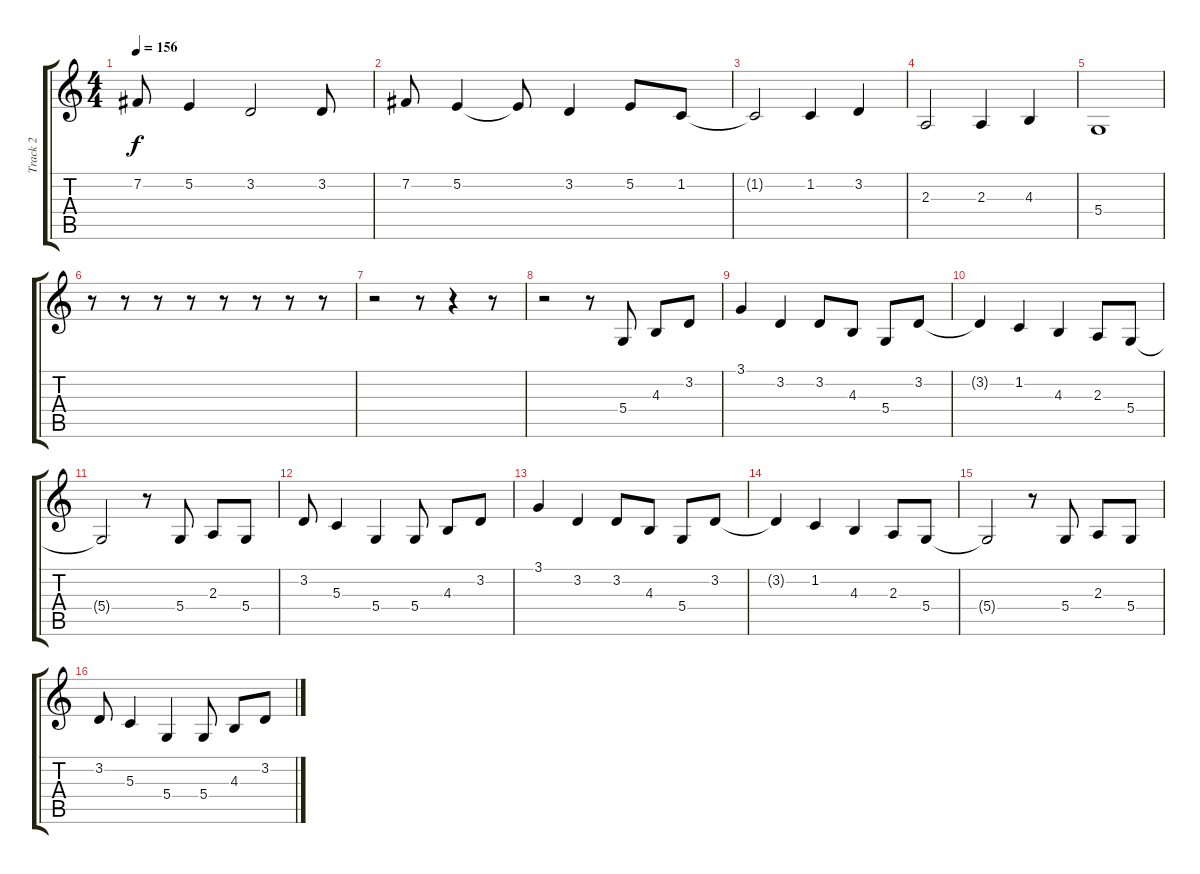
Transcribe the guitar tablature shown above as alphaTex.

\track ("Track 2" "Track 2") {instrument flute}
\staff {score tabs}
\tuning (E4 B3 G3 D3 A2 E2) {hide}
\ts (4 4)
\tempo 156
\clef g2
\ks c
7.2{t}.8{dy f} 5.2.4 3.2.2 3.2.8 |
7.2.8 5.2.4 5.2{t}.8 3.2.4 5.2.8 1.2.8 |
1.2{t}.2 1.2.4 3.2.4 |
2.3.2 2.3.4 4.3.4 |
5.4.1 |
r.8 r.8 r.8 r.8 r.8 r.8 r.8 r.8 |
r.2 r.8 r.4 r.8 |
r.2 r.8 5.4.8 4.3.8 3.2.8 |
3.1.4 3.2.4 3.2.8 4.3.8 5.4.8 3.2.8 |
3.2{t}.4 1.2.4 4.3.4 2.3.8 5.4.8 |
5.4{t}.2 r.8 5.4.8 2.3.8 5.4.8 |
3.2.8 5.3.4 5.4.4 5.4.8 4.3.8 3.2.8 |
3.1.4 3.2.4 3.2.8 4.3.8 5.4.8 3.2.8 |
3.2{t}.4 1.2.4 4.3.4 2.3.8 5.4.8 |
5.4{t}.2 r.8 5.4.8 2.3.8 5.4.8 |
3.2.8 5.3.4 5.4.4 5.4.8 4.3.8 3.2.8
